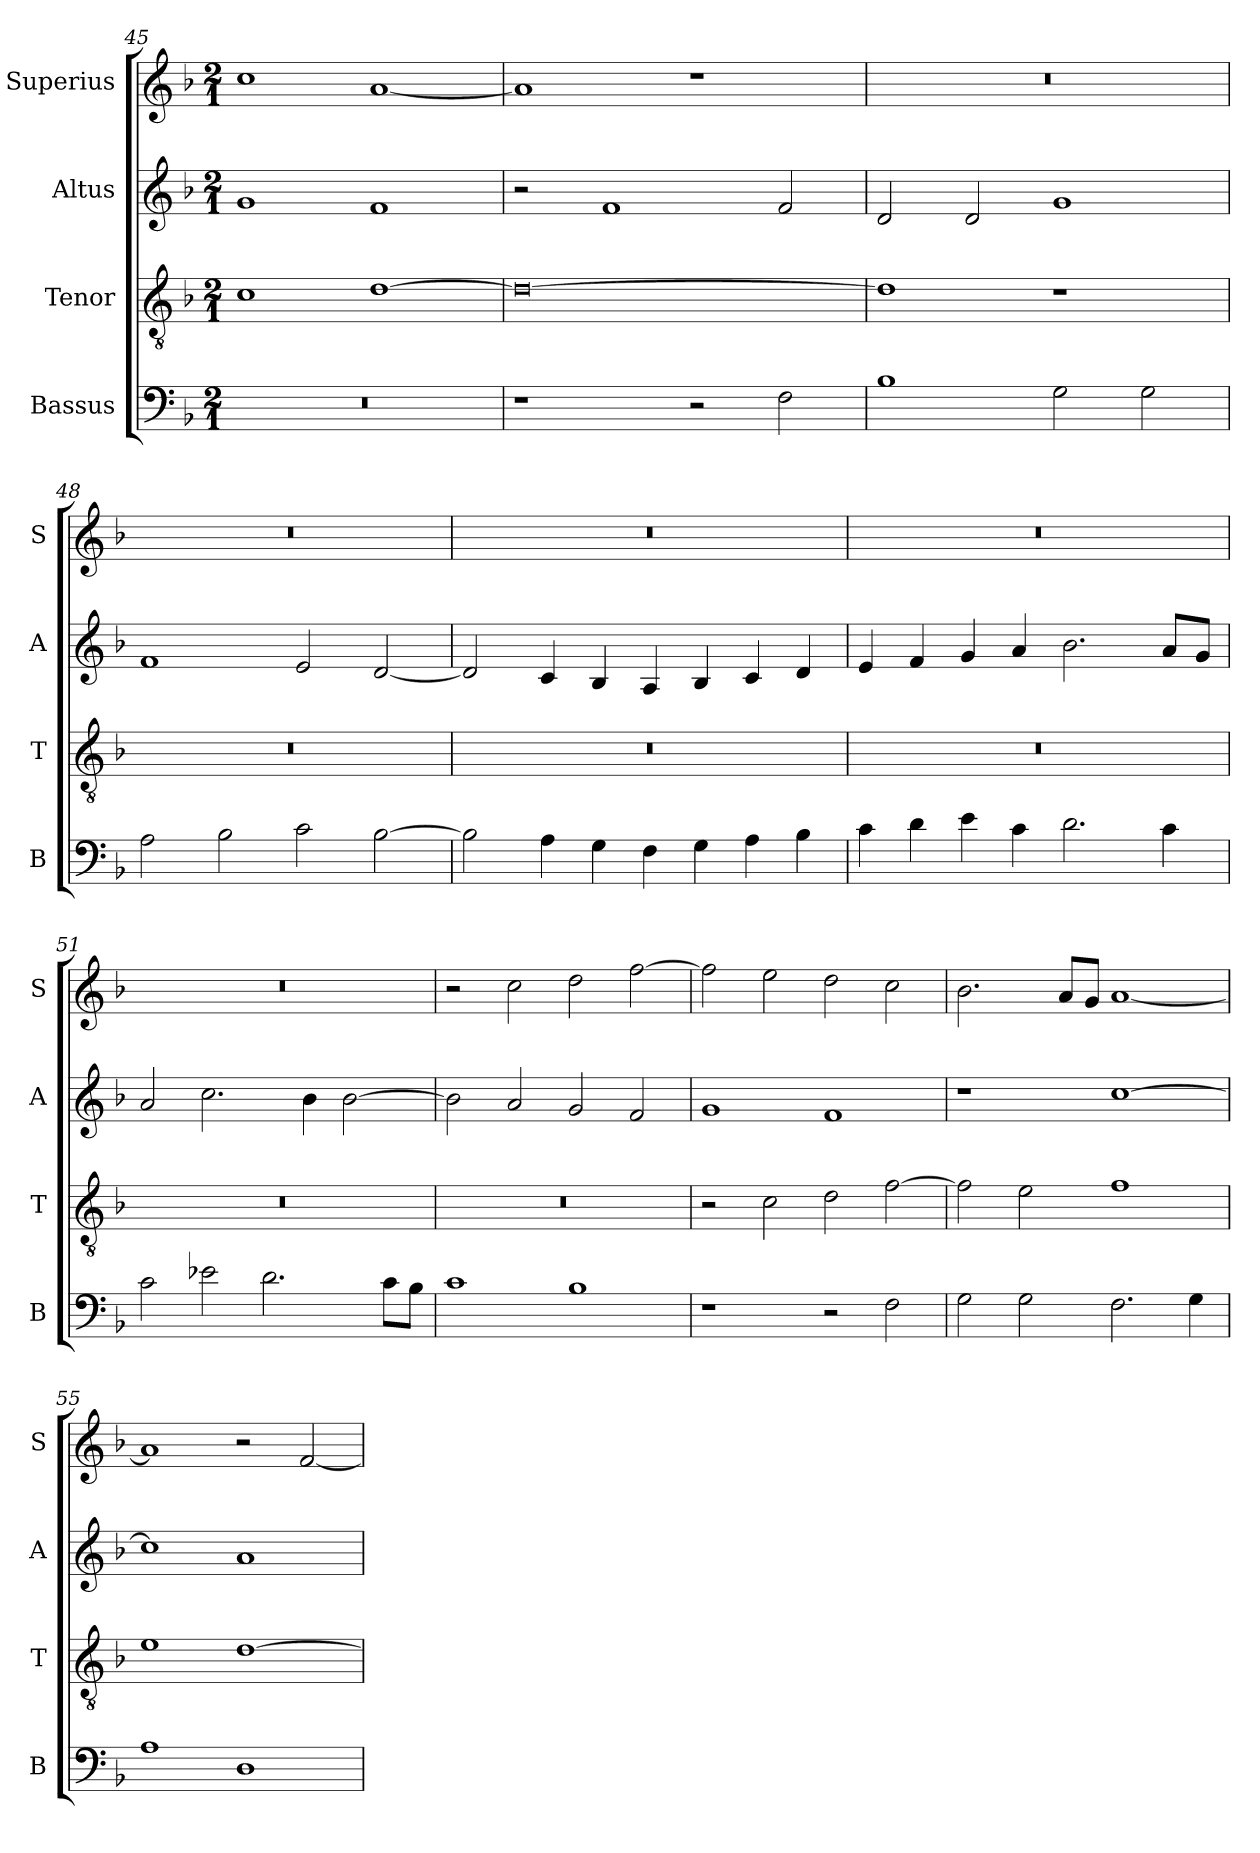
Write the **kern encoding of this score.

**kern	**kern	**kern	**kern
*part4	*part3	*part2	*part1
*staff4	*staff3	*staff2	*staff1
*I"Bassus	*I"Tenor	*I"Altus	*I"Superius
*I'B	*I'T	*I'A	*I'S
*clefF4	*clefGv2	*clefG2	*clefG2
*k[b-]	*k[b-]	*k[b-]	*k[b-]
*F:	*F:	*F:	*F:
*M2/1	*M2/1	*M2/1	*M2/1
=45	=45	=45	=45
0r	1c	1g	1cc
.	[1d	1f	[1a
=46	=46	=46	=46
1r	0d_	2r	1a]
.	.	1f	.
2r	.	.	1r
2F	.	2f	.
=47	=47	=47	=47
1B-	1d]	2d	0r
.	.	2d	.
2G	1r	1g	.
2G	.	.	.
=48	=48	=48	=48
2A	0r	1f	0r
2B-	.	.	.
2c	.	2e	.
[2B-	.	[2d	.
=49	=49	=49	=49
2B-]	0r	2d]	0r
4A	.	4c	.
4G	.	4B-	.
4F	.	4A	.
4G	.	4B-	.
4A	.	4c	.
4B-	.	4d	.
=50	=50	=50	=50
4c	0r	4e	0r
4d	.	4f	.
4e	.	4g	.
4c	.	4a	.
2.d	.	2.b-	.
4c	.	8aL	.
.	.	8gJ	.
=51	=51	=51	=51
2c	0r	2a	0r
2e-X	.	2.cc	.
2.d	.	.	.
.	.	4b-	.
.	.	[2b-	.
8cL	.	.	.
8B-J	.	.	.
=52	=52	=52	=52
1c	0r	2b-]	2r
.	.	2a	2cc
1B-	.	2g	2dd
.	.	2f	[2ff
=53	=53	=53	=53
1r	2r	1g	2ff]
.	2c	.	2ee
2r	2d	1f	2dd
2F	[2f	.	2cc
=54	=54	=54	=54
2G	2f]	1r	2.b-
2G	2e	.	.
.	.	.	8aL
.	.	.	8gJ
2.F	1f	[1cc	[1a
4G	.	.	.
=55	=55	=55	=55
1A	1e	1cc]	1a]
1D	[1d	1a	2r
.	.	.	[2f
=	=	=	=
*-	*-	*-	*-
